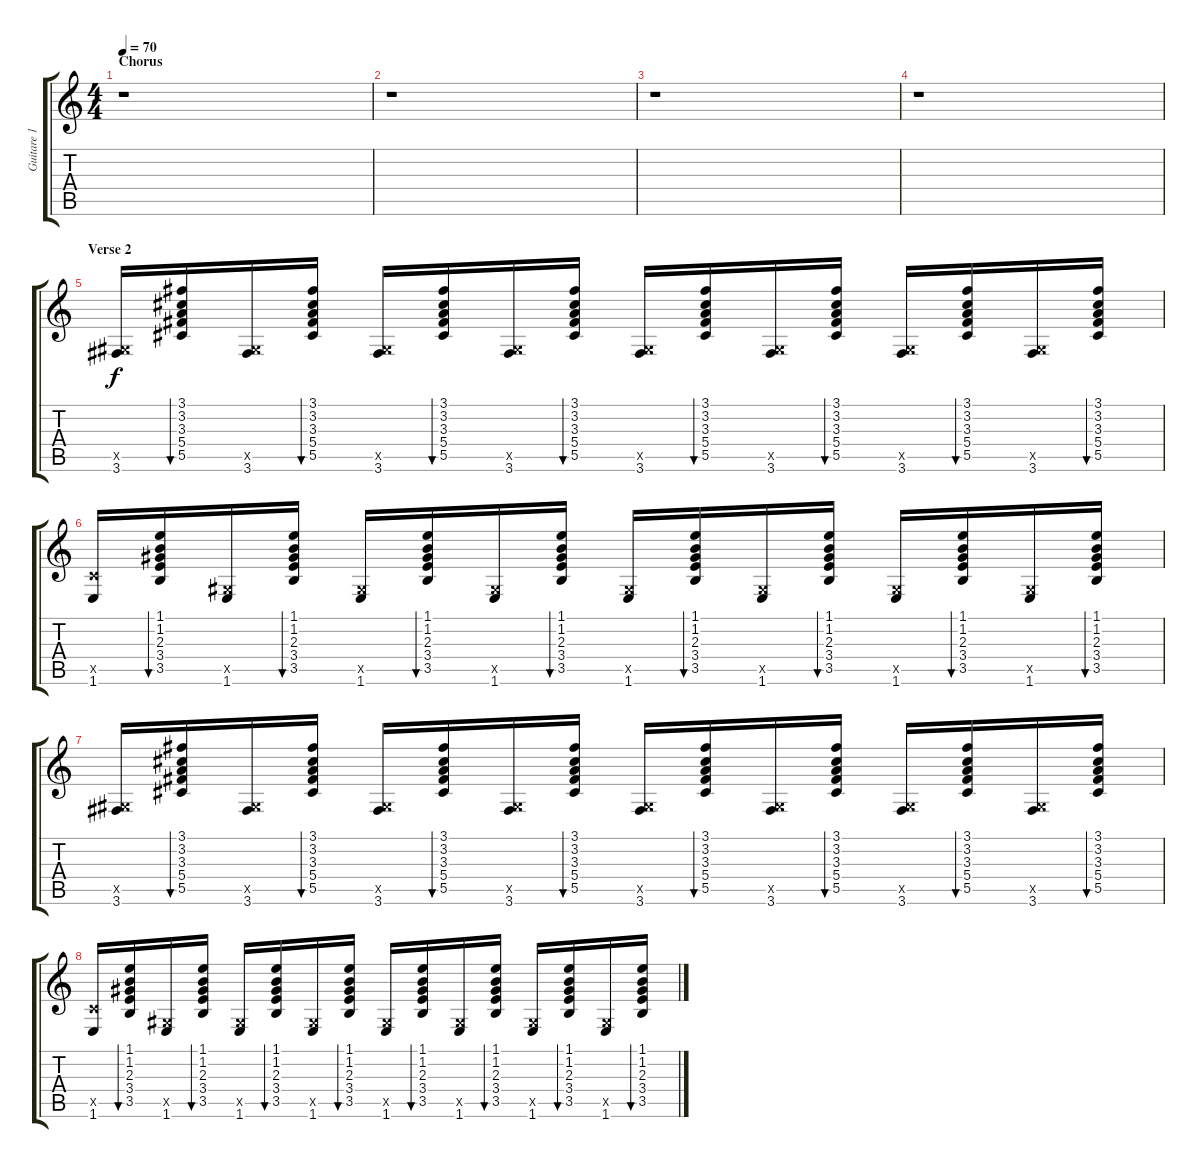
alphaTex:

\track ("Guitare 1" "Guitare 1") {instrument acousticguitarsteel}
\staff {score tabs}
\tuning (Eb4 Bb3 Gb3 Db3 Ab2 Eb2) {hide}
\ts (4 4)
\section ("" "Chorus")
\tempo 70
\clef g2
\ks c
r.1{dy f} |
r.1 |
r.1 |
r.1 |
\section ("" "Verse 2")
(0.5{x} 3.6).16 (3.1 3.2 3.3 5.4 5.5).16{bu 30} (0.5{x} 3.6).16 (3.1 3.2 3.3 5.4 5.5).16{bu 30} (0.5{x} 3.6).16 (3.1 3.2 3.3 5.4 5.5).16{bu 30} (0.5{x} 3.6).16 (3.1 3.2 3.3 5.4 5.5).16{bu 30} (0.5{x} 3.6).16 (3.1 3.2 3.3 5.4 5.5).16{bu 30} (0.5{x} 3.6).16 (3.1 3.2 3.3 5.4 5.5).16{bu 30} (0.5{x} 3.6).16 (3.1 3.2 3.3 5.4 5.5).16{bu 30} (0.5{x} 3.6).16 (3.1 3.2 3.3 5.4 5.5).16{bu 30} |
(4.5{x} 1.6).16 (1.1 1.2 2.3 3.4 3.5).16{bu 30} (0.5{x} 1.6).16 (1.1 1.2 2.3 3.4 3.5).16{bu 30} (0.5{x} 1.6).16 (1.1 1.2 2.3 3.4 3.5).16{bu 30} (0.5{x} 1.6).16 (1.1 1.2 2.3 3.4 3.5).16{bu 30} (0.5{x} 1.6).16 (1.1 1.2 2.3 3.4 3.5).16{bu 30} (0.5{x} 1.6).16 (1.1 1.2 2.3 3.4 3.5).16{bu 30} (0.5{x} 1.6).16 (1.1 1.2 2.3 3.4 3.5).16{bu 30} (0.5{x} 1.6).16 (1.1 1.2 2.3 3.4 3.5).16{bu 30} |
(0.5{x} 3.6).16 (3.1 3.2 3.3 5.4 5.5).16{bu 30} (0.5{x} 3.6).16 (3.1 3.2 3.3 5.4 5.5).16{bu 30} (0.5{x} 3.6).16 (3.1 3.2 3.3 5.4 5.5).16{bu 30} (0.5{x} 3.6).16 (3.1 3.2 3.3 5.4 5.5).16{bu 30} (0.5{x} 3.6).16 (3.1 3.2 3.3 5.4 5.5).16{bu 30} (0.5{x} 3.6).16 (3.1 3.2 3.3 5.4 5.5).16{bu 30} (0.5{x} 3.6).16 (3.1 3.2 3.3 5.4 5.5).16{bu 30} (0.5{x} 3.6).16 (3.1 3.2 3.3 5.4 5.5).16{bu 30} |
(4.5{x} 1.6).16 (1.1 1.2 2.3 3.4 3.5).16{bu 30} (0.5{x} 1.6).16 (1.1 1.2 2.3 3.4 3.5).16{bu 30} (0.5{x} 1.6).16 (1.1 1.2 2.3 3.4 3.5).16{bu 30} (0.5{x} 1.6).16 (1.1 1.2 2.3 3.4 3.5).16{bu 30} (0.5{x} 1.6).16 (1.1 1.2 2.3 3.4 3.5).16{bu 30} (0.5{x} 1.6).16 (1.1 1.2 2.3 3.4 3.5).16{bu 30} (0.5{x} 1.6).16 (1.1 1.2 2.3 3.4 3.5).16{bu 30} (0.5{x} 1.6).16 (1.1 1.2 2.3 3.4 3.5).16{bu 30}
